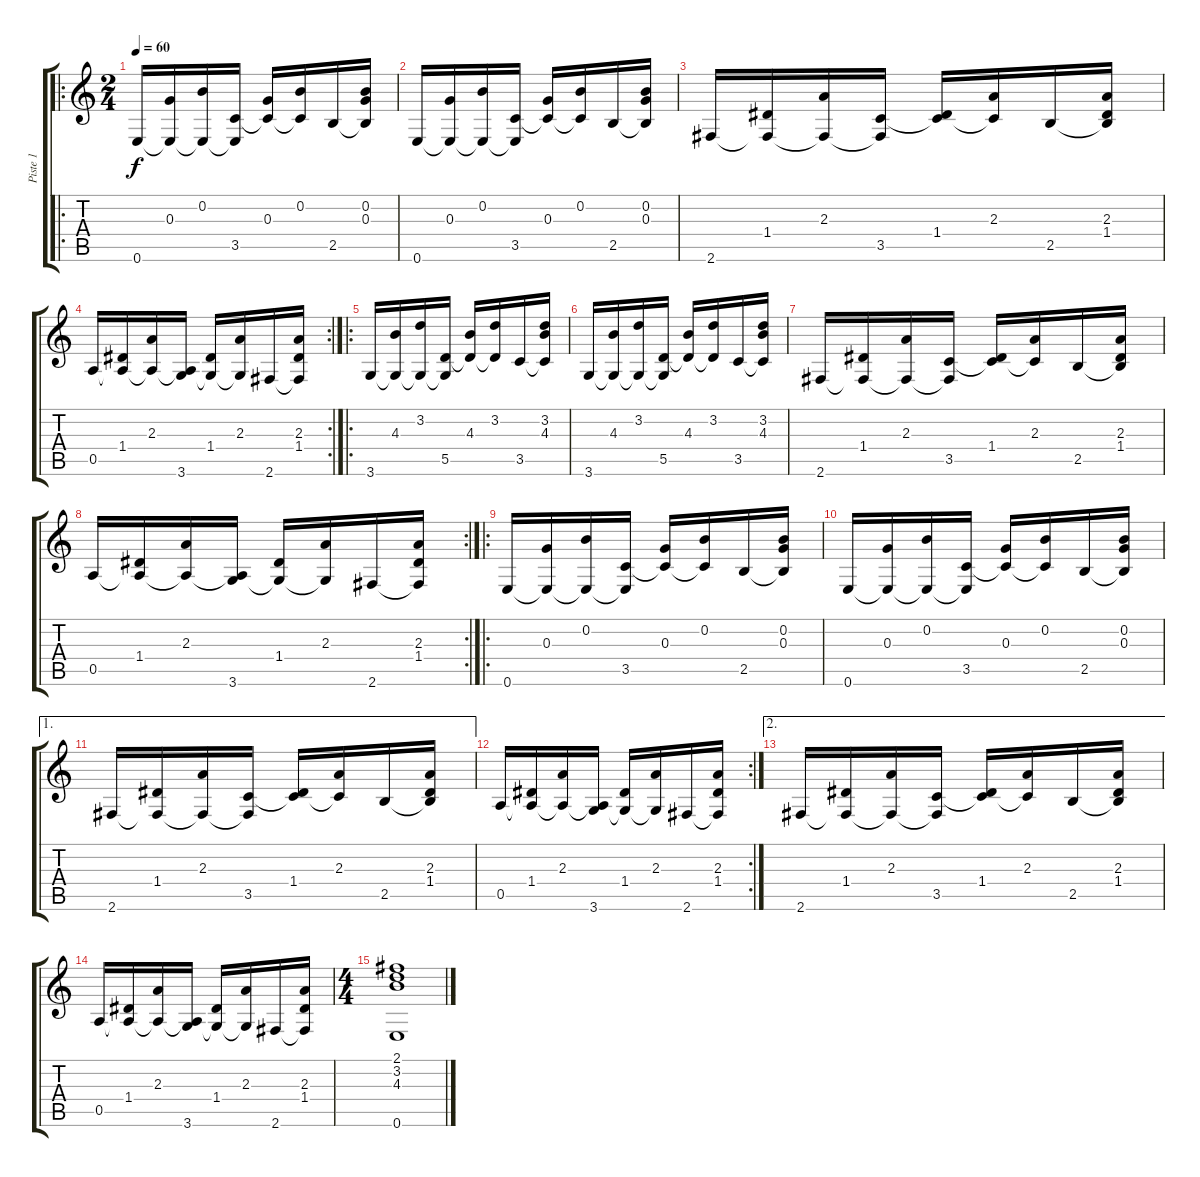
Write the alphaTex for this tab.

\track ("Piste 1" "Piste 1") {instrument acousticguitarnylon}
\staff {score tabs}
\tuning (E4 B3 G3 D3 A2 E2) {hide}
\ro
\ts (2 4)
\tempo 60
\clef g2
\ks c
0.6.16{dy f instrument acousticguitarnylon} (0.3 0.6{t}).16 (0.2 0.6{t}).16 (3.5 0.6{t}).16 (0.3 3.5{t}).16 (0.2 3.5{t}).16 2.5.16 (0.2 0.3 2.5{t}).16 |
0.6.16 (0.3 0.6{t}).16 (0.2 0.6{t}).16 (3.5 0.6{t}).16 (0.3 3.5{t}).16 (0.2 3.5{t}).16 2.5.16 (0.2 0.3 2.5{t}).16 |
2.6.16 (1.4 2.6{t}).16 (2.3 2.6{t}).16 (3.5 2.6{t}).16 (1.4 3.5{t}).16 (2.3 3.5{t}).16 2.5.16 (2.3 1.4 2.5{t}).16 |
\rc 2
0.5.16 (1.4 0.5{t}).16 (2.3 0.5{t}).16 (0.5{t} 3.6).16 (1.4 3.6{t}).16 (2.3 3.6{t}).16 2.6.16 (2.3 1.4 2.6{t}).16 |
\ro
3.6.16 (4.3 3.6{t}).16 (3.2 3.6{t}).16 (5.5 3.6{t}).16 (4.3 5.5{t}).16 (3.2 5.5{t}).16 3.5.16 (3.2 4.3 3.5{t}).16 |
3.6.16 (4.3 3.6{t}).16 (3.2 3.6{t}).16 (5.5 3.6{t}).16 (4.3 5.5{t}).16 (3.2 5.5{t}).16 3.5.16 (3.2 4.3 3.5{t}).16 |
2.6.16 (1.4 2.6{t}).16 (2.3 2.6{t}).16 (3.5 2.6{t}).16 (1.4 3.5{t}).16 (2.3 3.5{t}).16 2.5.16 (2.3 1.4 2.5{t}).16 |
\rc 2
0.5.16 (1.4 0.5{t}).16 (2.3 0.5{t}).16 (0.5{t} 3.6).16 (1.4 3.6{t}).16 (2.3 3.6{t}).16 2.6.16 (2.3 1.4 2.6{t}).16 |
\ro
0.6.16 (0.3 0.6{t}).16 (0.2 0.6{t}).16 (3.5 0.6{t}).16 (0.3 3.5{t}).16 (0.2 3.5{t}).16 2.5.16 (0.2 0.3 2.5{t}).16 |
0.6.16 (0.3 0.6{t}).16 (0.2 0.6{t}).16 (3.5 0.6{t}).16 (0.3 3.5{t}).16 (0.2 3.5{t}).16 2.5.16 (0.2 0.3 2.5{t}).16 |
\ae 1
2.6.16 (1.4 2.6{t}).16 (2.3 2.6{t}).16 (3.5 2.6{t}).16 (1.4 3.5{t}).16 (2.3 3.5{t}).16 2.5.16 (2.3 1.4 2.5{t}).16 |
\rc 2
0.5.16 (1.4 0.5{t}).16 (2.3 0.5{t}).16 (0.5{t} 3.6).16 (1.4 3.6{t}).16 (2.3 3.6{t}).16 2.6.16 (2.3 1.4 2.6{t}).16 |
\ae 2
2.6.16 (1.4 2.6{t}).16 (2.3 2.6{t}).16 (3.5 2.6{t}).16 (1.4 3.5{t}).16 (2.3 3.5{t}).16 2.5.16 (2.3 1.4 2.5{t}).16 |
0.5.16 (1.4 0.5{t}).16 (2.3 0.5{t}).16 (0.5{t} 3.6).16 (1.4 3.6{t}).16 (2.3 3.6{t}).16 2.6.16 (2.3 1.4 2.6{t}).16 |
\ts (4 4)
(2.1 3.2 4.3 0.6).1
